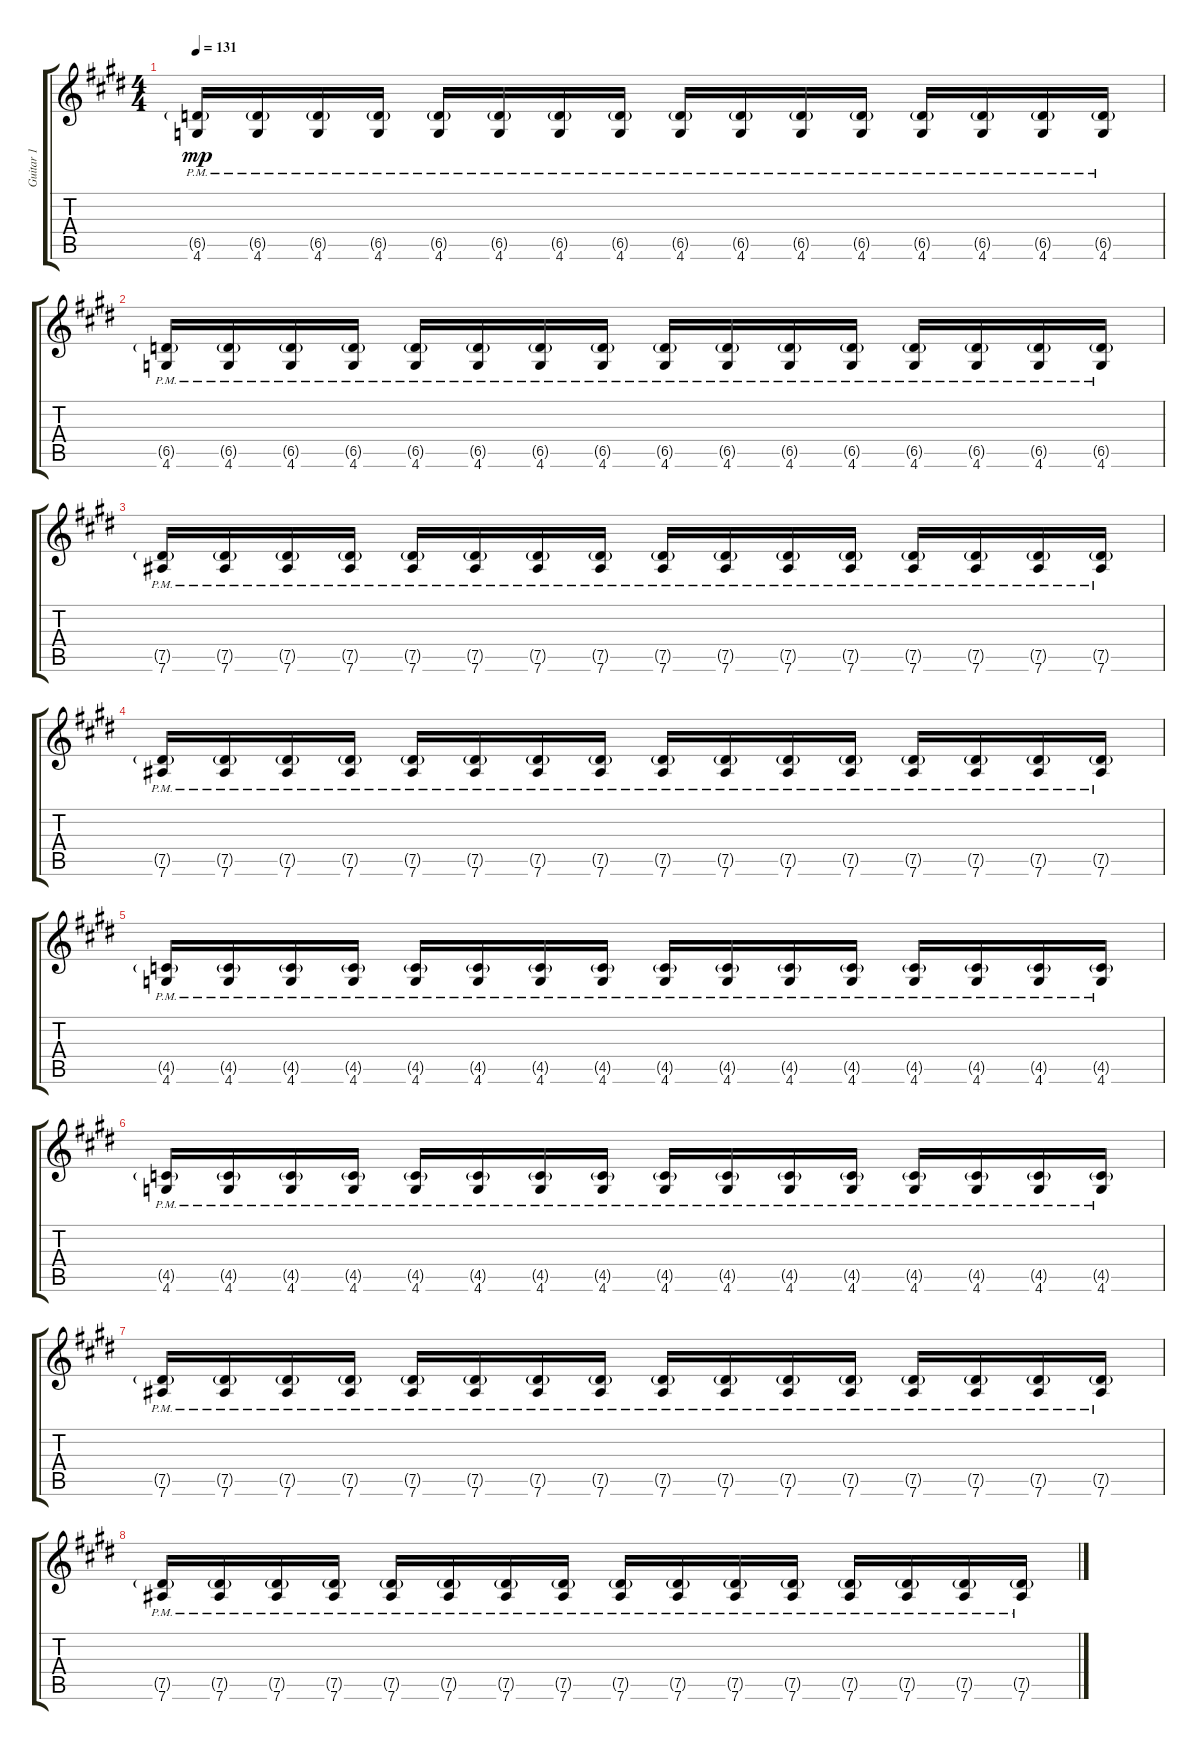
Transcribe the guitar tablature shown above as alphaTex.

\track ("Guitar 1" "Guitar 1") {instrument distortionguitar}
\staff {score tabs}
\tuning (Eb4 Bb3 Gb3 Db3 Ab2 Eb2) {hide}
\ts (4 4)
\tempo 131
\clef g2
\ks e
(6.5{g pm} 4.6{pm}).16{dy mp} (6.5{g pm} 4.6{pm}).16 (6.5{g pm} 4.6{pm}).16 (6.5{g pm} 4.6{pm}).16 (6.5{g pm} 4.6{pm}).16 (6.5{g pm} 4.6{pm}).16 (6.5{g pm} 4.6{pm}).16 (6.5{g pm} 4.6{pm}).16 (6.5{g pm} 4.6{pm}).16 (6.5{g pm} 4.6{pm}).16 (6.5{g pm} 4.6{pm}).16 (6.5{g pm} 4.6{pm}).16 (6.5{g pm} 4.6{pm}).16 (6.5{g pm} 4.6{pm}).16 (6.5{g pm} 4.6{pm}).16 (6.5{g pm} 4.6{pm}).16 |
\ks c#minor
(6.5{g pm} 4.6{pm}).16 (6.5{g pm} 4.6{pm}).16 (6.5{g pm} 4.6{pm}).16 (6.5{g pm} 4.6{pm}).16 (6.5{g pm} 4.6{pm}).16 (6.5{g pm} 4.6{pm}).16 (6.5{g pm} 4.6{pm}).16 (6.5{g pm} 4.6{pm}).16 (6.5{g pm} 4.6{pm}).16 (6.5{g pm} 4.6{pm}).16 (6.5{g pm} 4.6{pm}).16 (6.5{g pm} 4.6{pm}).16 (6.5{g pm} 4.6{pm}).16 (6.5{g pm} 4.6{pm}).16 (6.5{g pm} 4.6{pm}).16 (6.5{g pm} 4.6{pm}).16 |
\ks e
(7.5{g pm} 7.6{pm}).16 (7.5{g pm} 7.6{pm}).16 (7.5{g pm} 7.6{pm}).16 (7.5{g pm} 7.6{pm}).16 (7.5{g pm} 7.6{pm}).16 (7.5{g pm} 7.6{pm}).16 (7.5{g pm} 7.6{pm}).16 (7.5{g pm} 7.6{pm}).16 (7.5{g pm} 7.6{pm}).16 (7.5{g pm} 7.6{pm}).16 (7.5{g pm} 7.6{pm}).16 (7.5{g pm} 7.6{pm}).16 (7.5{g pm} 7.6{pm}).16 (7.5{g pm} 7.6{pm}).16 (7.5{g pm} 7.6{pm}).16 (7.5{g pm} 7.6{pm}).16 |
\ks c#minor
(7.5{g pm} 7.6{pm}).16 (7.5{g pm} 7.6{pm}).16 (7.5{g pm} 7.6{pm}).16 (7.5{g pm} 7.6{pm}).16 (7.5{g pm} 7.6{pm}).16 (7.5{g pm} 7.6{pm}).16 (7.5{g pm} 7.6{pm}).16 (7.5{g pm} 7.6{pm}).16 (7.5{g pm} 7.6{pm}).16 (7.5{g pm} 7.6{pm}).16 (7.5{g pm} 7.6{pm}).16 (7.5{g pm} 7.6{pm}).16 (7.5{g pm} 7.6{pm}).16 (7.5{g pm} 7.6{pm}).16 (7.5{g pm} 7.6{pm}).16 (7.5{g pm} 7.6{pm}).16 |
\ks e
(4.5{g pm} 4.6{pm}).16 (4.5{g pm} 4.6{pm}).16 (4.5{g pm} 4.6{pm}).16 (4.5{g pm} 4.6{pm}).16 (4.5{g pm} 4.6{pm}).16 (4.5{g pm} 4.6{pm}).16 (4.5{g pm} 4.6{pm}).16 (4.5{g pm} 4.6{pm}).16 (4.5{g pm} 4.6{pm}).16 (4.5{g pm} 4.6{pm}).16 (4.5{g pm} 4.6{pm}).16 (4.5{g pm} 4.6{pm}).16 (4.5{g pm} 4.6{pm}).16 (4.5{g pm} 4.6{pm}).16 (4.5{g pm} 4.6{pm}).16 (4.5{g pm} 4.6{pm}).16 |
\ks c#minor
(4.5{g pm} 4.6{pm}).16 (4.5{g pm} 4.6{pm}).16 (4.5{g pm} 4.6{pm}).16 (4.5{g pm} 4.6{pm}).16 (4.5{g pm} 4.6{pm}).16 (4.5{g pm} 4.6{pm}).16 (4.5{g pm} 4.6{pm}).16 (4.5{g pm} 4.6{pm}).16 (4.5{g pm} 4.6{pm}).16 (4.5{g pm} 4.6{pm}).16 (4.5{g pm} 4.6{pm}).16 (4.5{g pm} 4.6{pm}).16 (4.5{g pm} 4.6{pm}).16 (4.5{g pm} 4.6{pm}).16 (4.5{g pm} 4.6{pm}).16 (4.5{g pm} 4.6{pm}).16 |
\ks e
(7.5{g pm} 7.6{pm}).16 (7.5{g pm} 7.6{pm}).16 (7.5{g pm} 7.6{pm}).16 (7.5{g pm} 7.6{pm}).16 (7.5{g pm} 7.6{pm}).16 (7.5{g pm} 7.6{pm}).16 (7.5{g pm} 7.6{pm}).16 (7.5{g pm} 7.6{pm}).16 (7.5{g pm} 7.6{pm}).16 (7.5{g pm} 7.6{pm}).16 (7.5{g pm} 7.6{pm}).16 (7.5{g pm} 7.6{pm}).16 (7.5{g pm} 7.6{pm}).16 (7.5{g pm} 7.6{pm}).16 (7.5{g pm} 7.6{pm}).16 (7.5{g pm} 7.6{pm}).16 |
\ks c#minor
(7.5{g pm} 7.6{pm}).16 (7.5{g pm} 7.6{pm}).16 (7.5{g pm} 7.6{pm}).16 (7.5{g pm} 7.6{pm}).16 (7.5{g pm} 7.6{pm}).16 (7.5{g pm} 7.6{pm}).16 (7.5{g pm} 7.6{pm}).16 (7.5{g pm} 7.6{pm}).16 (7.5{g pm} 7.6{pm}).16 (7.5{g pm} 7.6{pm}).16 (7.5{g pm} 7.6{pm}).16 (7.5{g pm} 7.6{pm}).16 (7.5{g pm} 7.6{pm}).16 (7.5{g pm} 7.6{pm}).16 (7.5{g pm} 7.6{pm}).16 (7.5{g pm} 7.6{pm}).16
